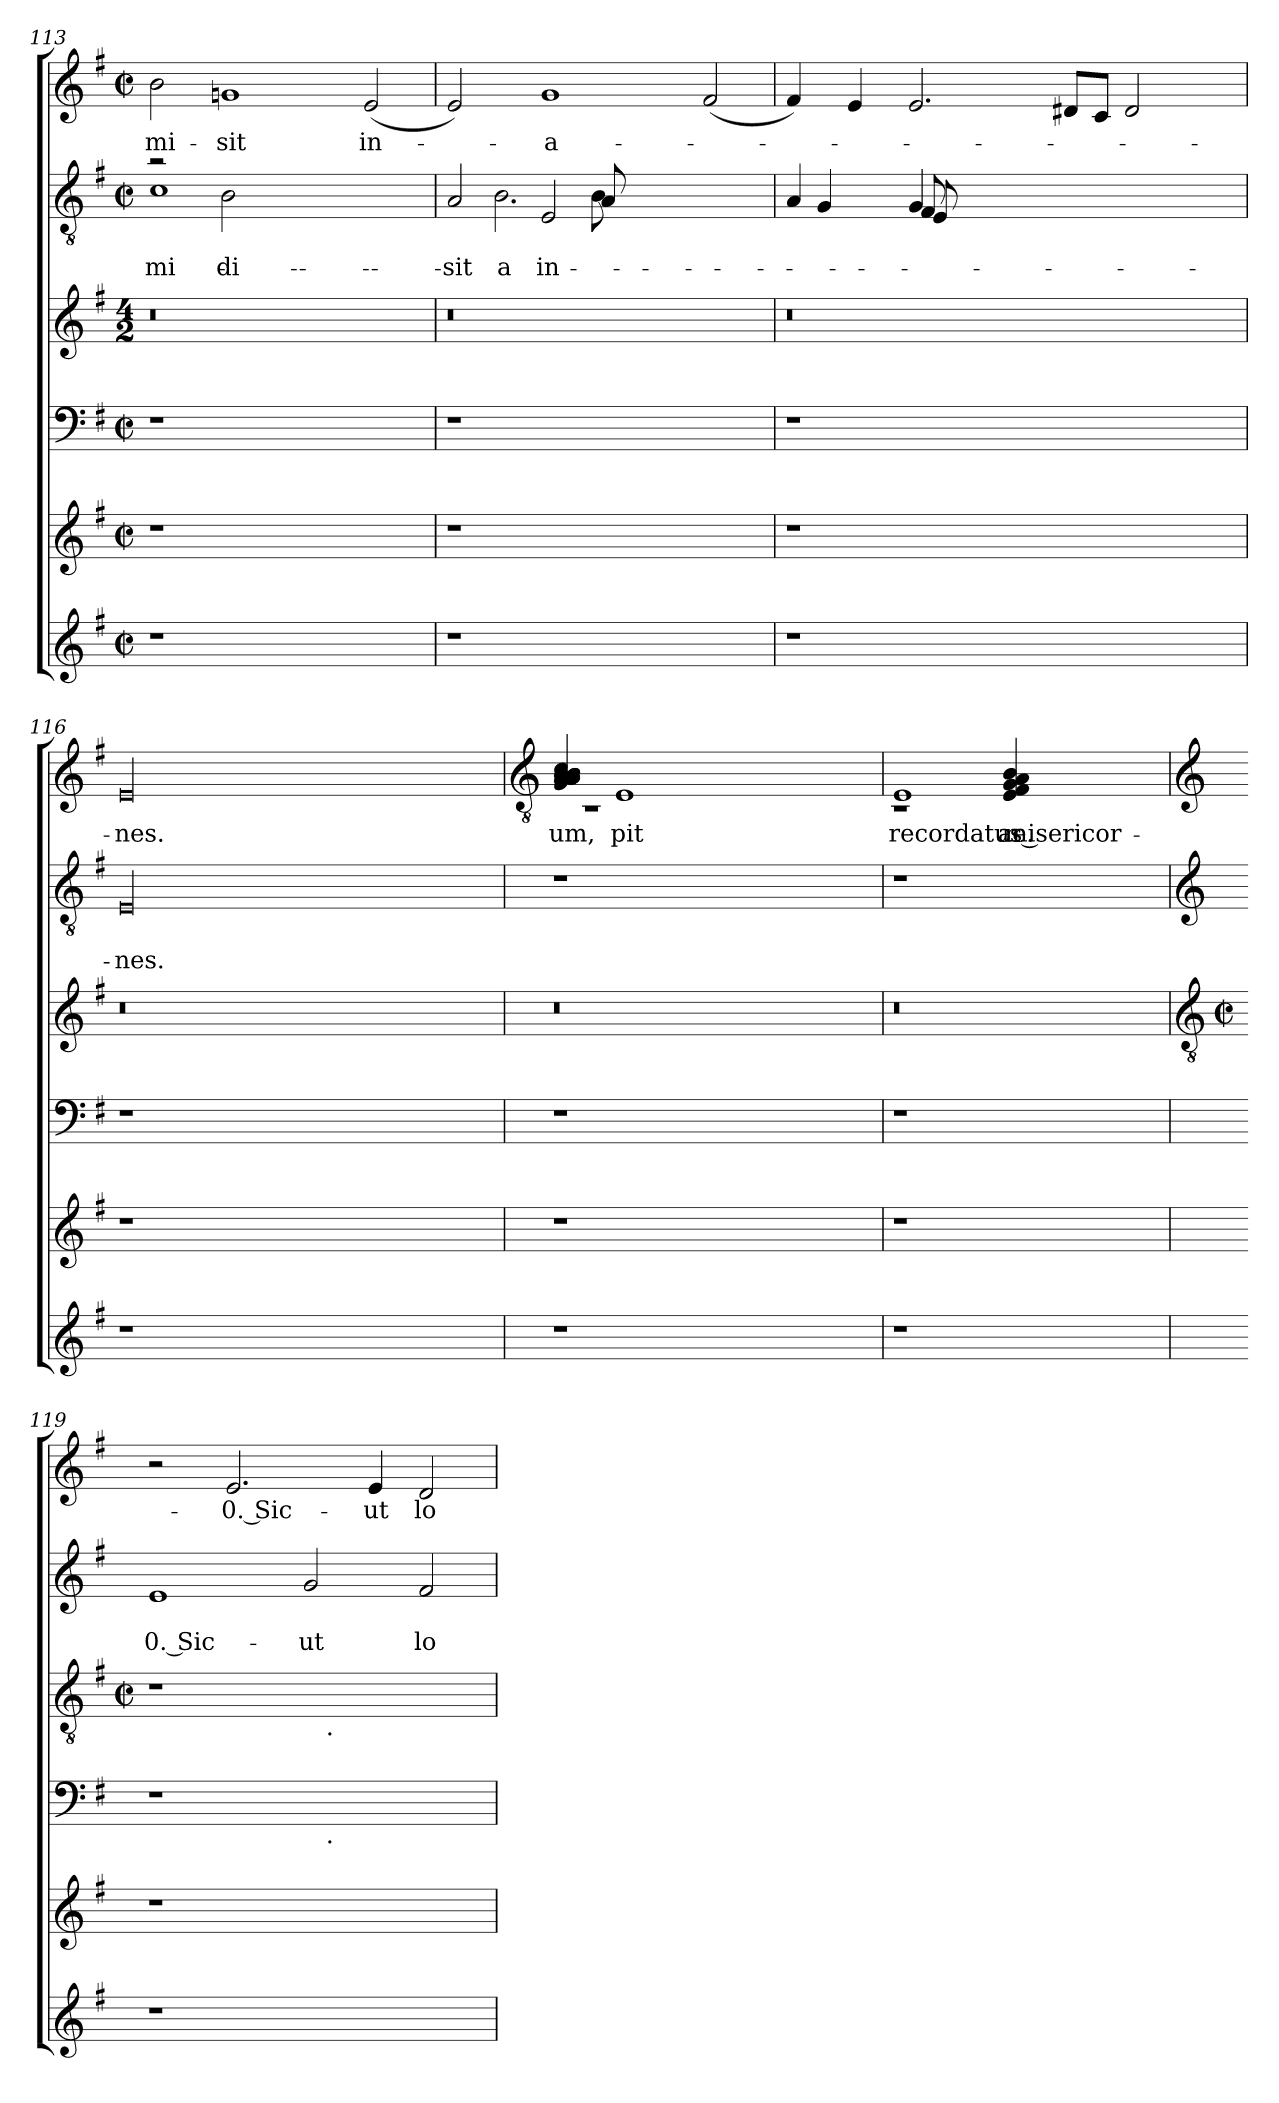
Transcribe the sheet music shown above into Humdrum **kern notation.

**kern	**kern	**kern	**kern	**kern	**text	**text	**kern	**text
*part6	*part5	*part4	*part3	*part2	*part2	*part2	*part1	*part1
*staff6	*staff5	*staff4	*staff3	*staff2	*staff2	*staff2	*staff1	*staff1
*clefG2	*clefG2	*clefF4	*clefG2	*clefGv2	*	*	*clefG2	*
*k[f#]	*k[f#]	*k[f#]	*k[f#]	*k[f#]	*	*	*k[f#]	*
*G:	*G:	*G:	*G:	*G:	*	*	*G:	*
*M2/2	*M2/2	*M2/2	*M4/2	*M2/2	*	*	*M2/2	*
*met(c|)	*met(c|)	*met(c|)	*	*met(c|)	*	*	*met(c|)	*
=113	=113	=113	=113	=113	=113	=113	=113	=113
*	*	*	*	*^	*	*	*	*
!	!	!	!	!	!	!	!LO:LY:b	!	!LO:LY:b
1r	1r	1r	0r	2ra	1c	.	-mi-	2b\	-mi-
!	!	!	!	!	!	!	!LO:LY:b	!	!LO:LY:b
.	.	.	.	2B\	.	.	di-	1gn	-sit
1ryy	1ryy	1ryy	.	1ryy	1ryy	.	.	.	.
!	!	!	!	!	!	!	!	!	!LO:LY:b
.	.	.	.	.	.	.	.	(<2e/	in-
*	*	*	*	*v	*v	*	*	*	*
=114	=114	=114	=114	=114	=114	=114	=114	=114
!	!	!	!	!	!	!LO:LY:b	!	!
*	*	*	*	*^	*	*	*	*
*	*	*	*	*	*^	*	*	*	*
*	*	*	*	*	*	*^	*	*	*	*
1r	1r	1r	0r	2A/	4ryy	2..ryy	2..ryy	.	-sit	2e/)	.
!	!	!	!	!	!	!	!	!	!LO:LY:b	!	!
.	.	.	.	.	2.B\	.	.	.	-a-	.	.
!	!	!	!	!	!	!	!	!	!LO:LY:b	!	!LO:LY:b:rj
.	.	.	.	2E/	.	.	.	.	in-	1g	-a-
.	.	.	.	.	.	8A/	8B\	.	.	.	.
1ryy	1ryy	1ryy	.	1ryy	1ryy	1ryy	1ryy	.	.	.	.
.	.	.	.	.	.	.	.	.	.	(<2f#/	.
=115	=115	=115	=115	=115	=115	=115	=115	=115	=115	=115	=115
1r	1r	1r	0r	4A/	8ryy	2ryy	2ryy	.	.	4f#/)	.
.	.	.	.	.	4G/	.	.	.	.	.	.
.	.	.	.	1ryy	.	.	.	.	.	4e/	.
.	.	.	.	.	8ryy	.	.	.	.	.	.
.	.	.	.	.	4G/	8F#/	8E/	.	.	2.e/	.
.	.	.	.	.	.	1ryy	1ryy	.	.	.	.
.	.	.	.	.	1ryy	.	.	.	.	.	.
1ryy	1ryy	1ryy	.	.	.	.	.	.	.	.	.
.	.	.	.	4ryy	.	.	.	.	.	8d#/L	.
.	.	.	.	.	.	.	.	.	.	8c/J	.
.	.	.	.	2ryy	.	.	.	.	.	2d#/	.
.	.	.	.	.	.	4ryy	4ryy	.	.	.	.
.	.	.	.	.	4ryy	.	.	.	.	.	.
.	.	.	.	.	.	8ryy	8ryy	.	.	.	.
=116	=116	=116	=116	=116	=116	=116	=116	=116	=116	=116	=116
!	!	!	!	!	!	!	!	!	!LO:LY:b	!	!LO:LY:b
*	*	*	*	*v	*v	*v	*v	*	*	*	*
1r	1r	1r	0r	00E	.	-nes.	00e	-nes.
0.ryy	0.ryy	0.ryy	.	.	.	.	.	.
.	.	.	0ryy	.	.	.	.	.
!!LO:LB:g=z
=117	=117	=117	=117	=117	=117	=117	=117	=117
*	*	*	*	*	*	*	*clefGv2	*
!	!	!	!	!	!	!	!LO:N:n=1:head=solid	!
!	!	!	!	!	!	!	!LO:N:n=2:head=solid	!
!	!	!	!	!	!	!	!LO:N:n=3:head=solid	!
!	!	!	!	!	!	!	!LO:N:n=4:head=solid	!
!	!	!	!	!	!	!	!LO:N:n=5:head=solid	!
!	!	!	!	!	!	!	!LO:N:n=6:head=solid	!
!	!	!	!	!	!	!	!LO:N:n=7:head=solid	!
!	!	!	!	!	!	!	!LO:N:n=8:head=solid	!
!	!	!	!	!	!	!	!LO:N:n=9:head=solid	!
!	!	!	!	!	!	!	!LO:N:n=10:head=solid	!
!	!	!	!	!	!	!	!LO:N:n=11:head=solid	!LO:LY:b:rj
*	*	*	*	*	*	*	*^	*
1r	1r	1r	0r	1r	.	.	4G/ 4A/ 4A/ 4A/ 4A/ 4A/ 4B/ 4B/ 4B/ 4B/ 4c/	8ryy	-um,
.	.	.	.	.	.	.	.	1rC	.
!	!	!	!	!	!	!	!	!	!LO:LY:b
.	.	.	.	.	.	.	1E	.	pit
1ryy	1ryy	1ryy	.	1ryy	.	.	.	.	.
.	.	.	.	.	.	.	.	2.ryy	.
.	.	.	.	.	.	.	2.ryy	.	.
.	.	.	.	.	.	.	.	8ryy	.
=118	=118	=118	=118	=118	=118	=118	=118	=118	=118
!	!	!	!	!	!	!	!	!	!LO:LY:b
1r	1r	1r	0r	1r	.	.	1E	1rC	recordatus misericor-
!	!	!	!	!	!	!	!	!LO:N:n=1:head=solid	!
!	!	!	!	!	!	!	!	!LO:N:n=2:head=solid	!
!	!	!	!	!	!	!	!	!LO:N:n=3:head=solid	!
!	!	!	!	!	!	!	!	!LO:N:n=4:head=solid	!
!	!	!	!	!	!	!	!	!LO:N:n=5:head=solid	!LO:LY:b:rj
1ryy	1ryy	1ryy	.	1ryy	.	.	2.ryy	4E/ 4F#/ 4G/ 4A/ 4B/	-ae.
.	.	.	.	.	.	.	.	2.ryy	.
.	.	.	.	.	.	.	4ryy	.	.
*	*	*	*	*	*	*	*v	*v	*
!!LO:LB:g=z
=119	=119	=119	=119	=119	=119	=119	=119	=119
*	*	*	*clefGv2	*clefG2	*	*	*clefG2	*
*	*	*	*M2/2	*	*	*	*	*
*	*	*	*met(c|)	*	*	*	*	*
!	!	!	!	!	!	!LO:LY:b:rj	!	!
1r	1r	1r	1r	1e	.	0. Sic-	2r	.
!	!	!	!	!	!	!	!	!LO:LY:b:rj
.	.	.	.	.	.	.	2.e/	0. Sic-
!	!	!	!	!	!	!LO:LY:b	!	!
1ryy	1ryy	16ryy	16ryy	2g/	.	-ut	.	.
!	!	!	!LO:TX:b:t=.	!	!	!	!	!
!	!	!LO:TX:b:t=.	!	!	!	!	!	!
.	.	2...ryy	2...ryy	.	.	.	.	.
!	!	!	!	!	!	!	!	!LO:LY:b
.	.	.	.	.	.	.	4e/	-ut
!	!	!	!	!	!	!LO:LY:b	!	!LO:LY:b
.	.	.	.	2f#/	.	lo-	2d/	lo-
=	=	=	=	=	=	=	=	=
*-	*-	*-	*-	*-	*-	*-	*-	*-
